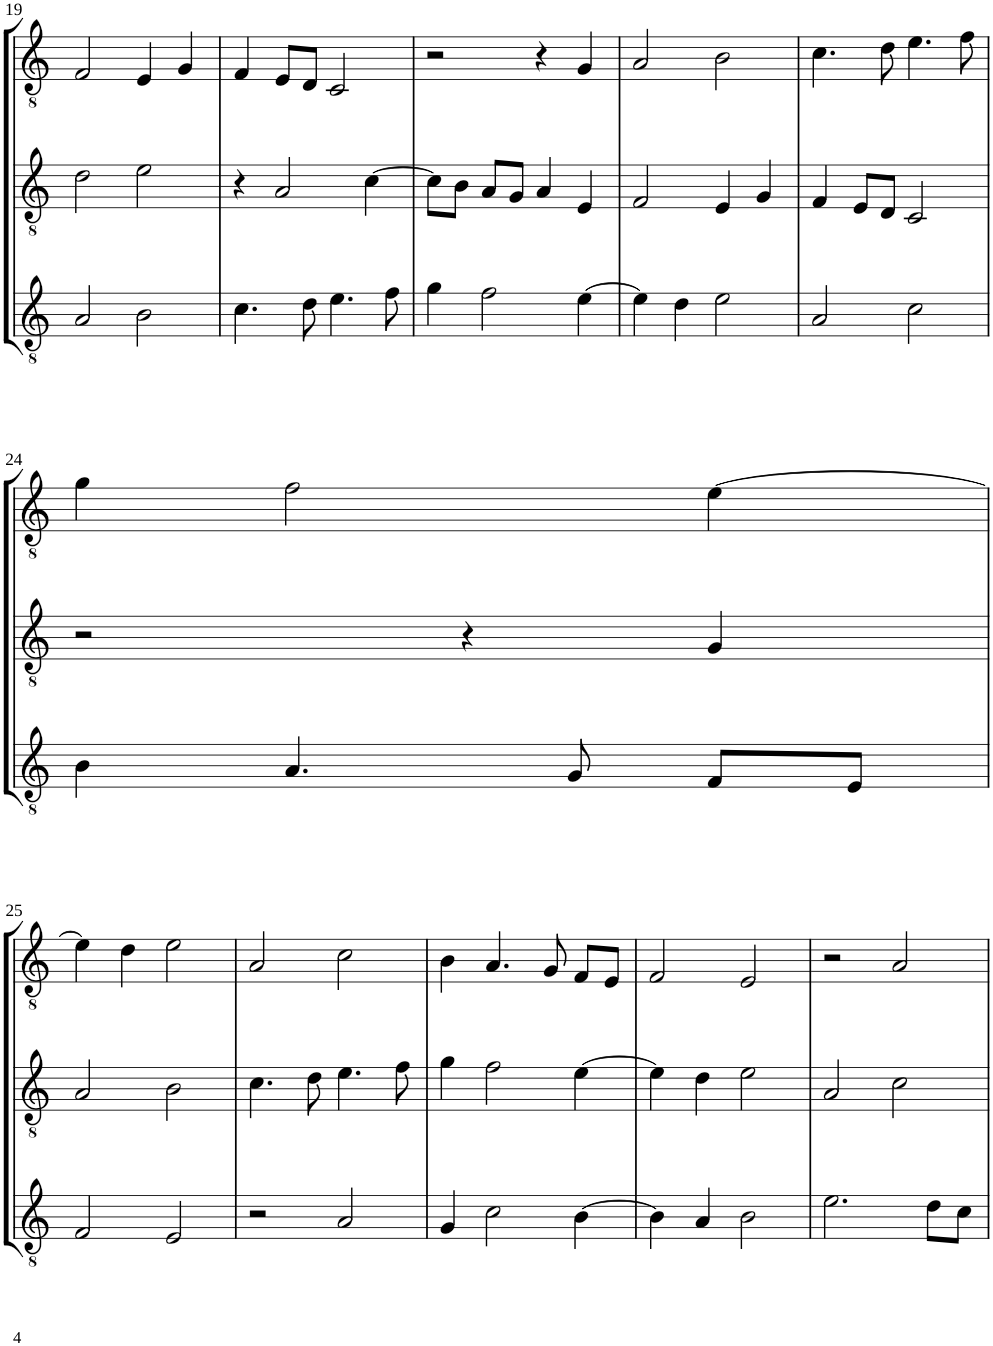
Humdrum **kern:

**kern	**kern	**kern
*part3	*part2	*part1
*staff3	*staff2	*staff1
!!LO:PB:g=z
*clefGv2	*clefGv2	*clefGv2
*k[]	*k[]	*k[]
*M2/2	*M2/2	*M2/2
*met(c|)	*met(c|)	*met(c|)
=19	=19	=19
2A/	2d\	2F/
2B\	2e\	4E/
.	.	4G/
=20	=20	=20
4.c\	4r	4F/
.	2A/	8E/L
8d\	.	8D/J
4.e\	.	2C/
.	[4c\	.
8f\	.	.
=21	=21	=21
4g\	8c\L]	2r
.	8B\J	.
2f\	8A/L	.
.	8G/J	.
.	4A/	4r
[4e\	4E/	4G/
=22	=22	=22
4e\]	2F/	2A/
4d\	.	.
2e\	4E/	2B\
.	4G/	.
=23	=23	=23
2A/	4F/	4.c\
.	8E/L	.
.	8D/J	8d\
2c\	2C/	4.e\
.	.	8f\
!!LO:LB:g=z
=24	=24	=24
4B\	2r	4g\
4.A/	.	2f\
.	4r	.
8G/	.	.
8F/L	4G/	[4e\
8E/J	.	.
!!LO:LB:g=z
=25	=25	=25
2F/	2A/	4e\]
.	.	4d\
2E/	2B\	2e\
=26	=26	=26
2r	4.c\	2A/
.	8d\	.
2A/	4.e\	2c\
.	8f\	.
=27	=27	=27
4G/	4g\	4B\
2c\	2f\	4.A/
.	.	8G/
[4B\	[4e\	8F/L
.	.	8E/J
=28	=28	=28
4B\]	4e\]	2F/
4A/	4d\	.
2B\	2e\	2E/
=29	=29	=29
2.e\	2A/	2r
.	2c\	2A/
8d\L	.	.
8c\J	.	.
=	=	=
*-	*-	*-
